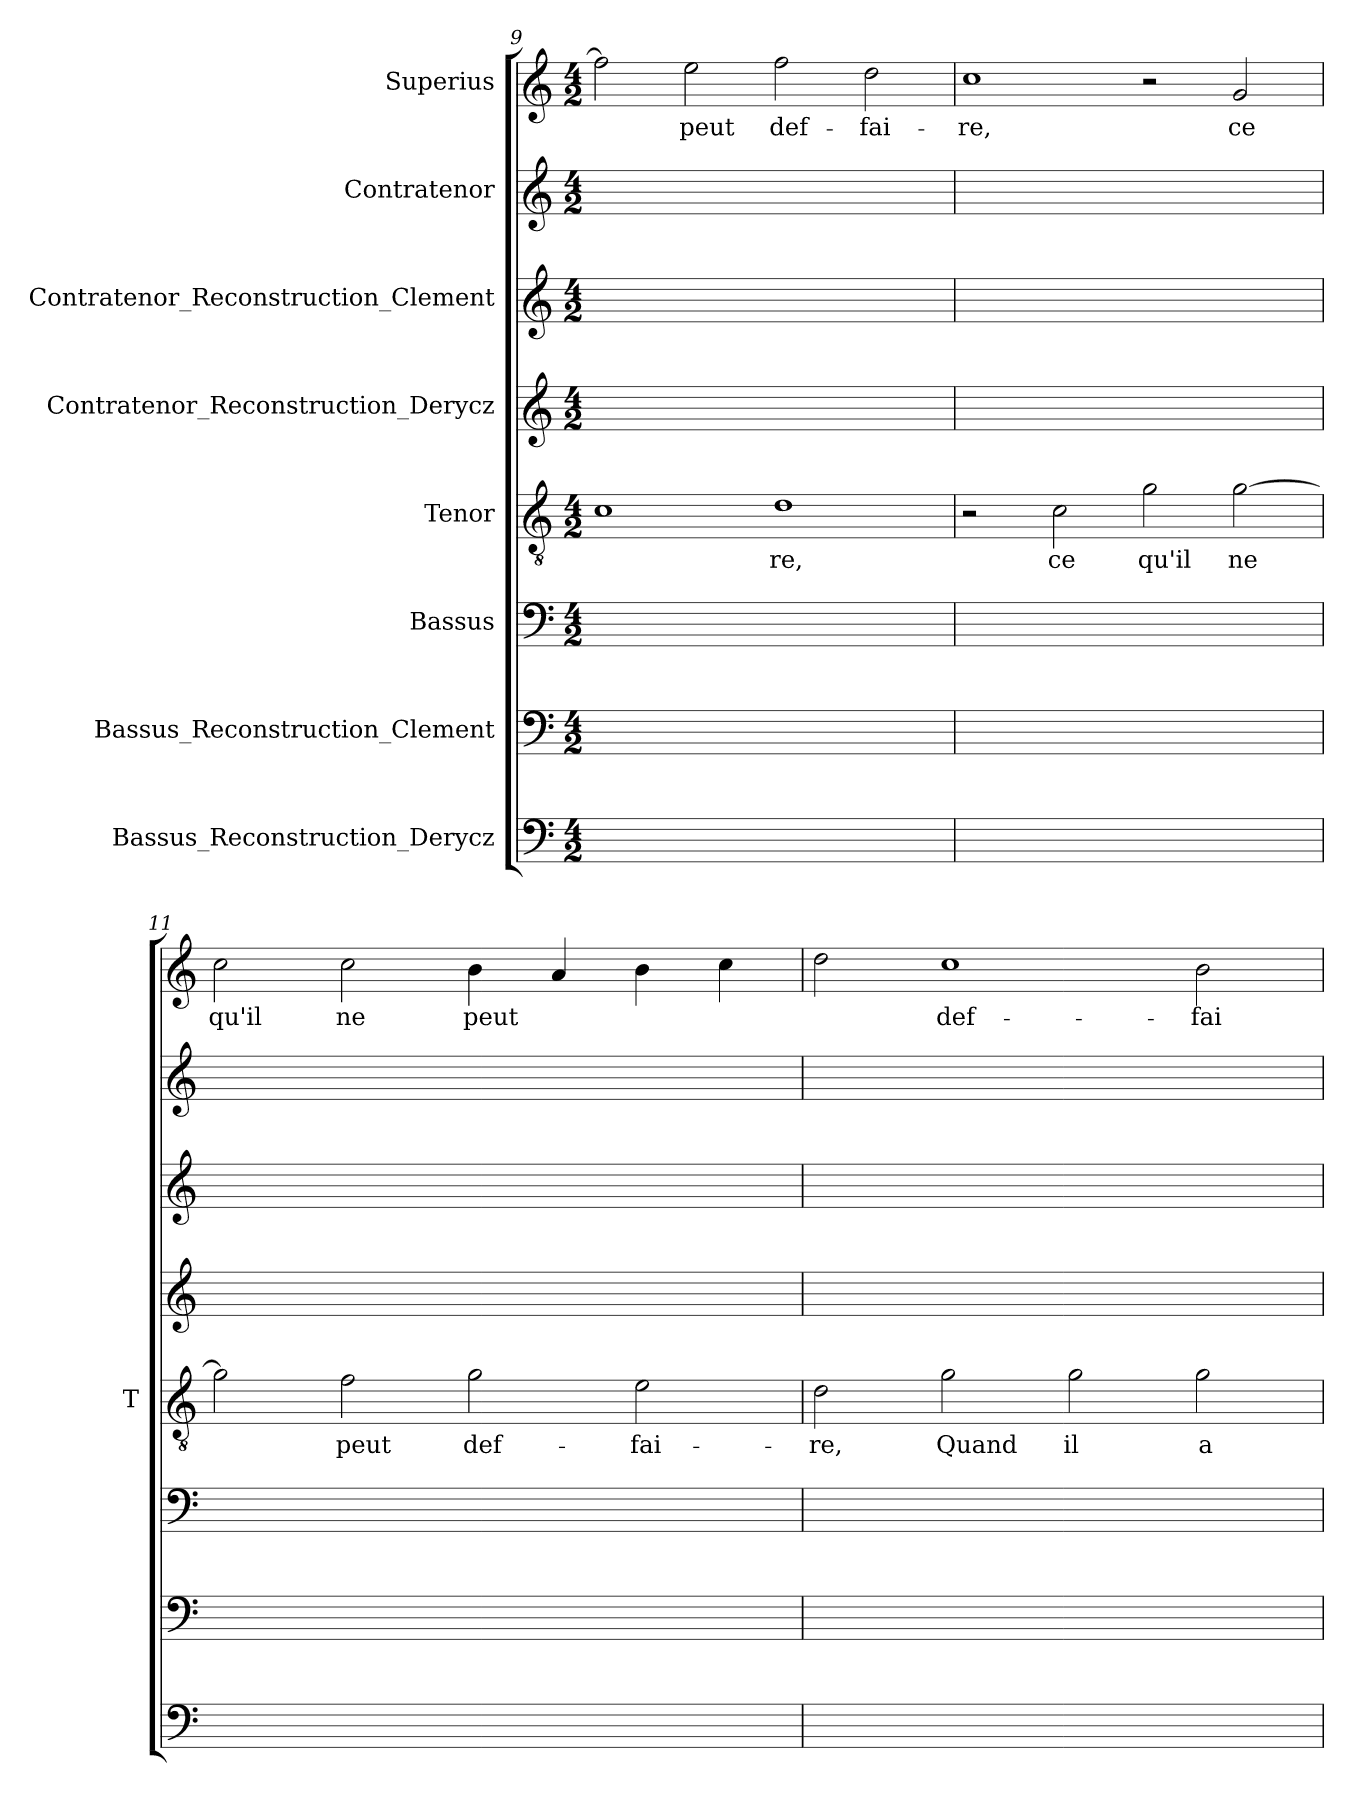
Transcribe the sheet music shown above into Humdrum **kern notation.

**kern	**kern	**kern	**kern	**text	**kern	**kern	**kern	**kern	**text
*part8	*part7	*part6	*part5	*part5	*part4	*part3	*part2	*part1	*part1
*staff8	*staff7	*staff6	*staff5	*staff5	*staff4	*staff3	*staff2	*staff1	*staff1
*I"Bassus_Reconstruction_Derycz	*I"Bassus_Reconstruction_Clement	*I"Bassus	*I"Tenor	*	*I"Contratenor_Reconstruction_Derycz	*I"Contratenor_Reconstruction_Clement	*I"Contratenor	*I"Superius	*
*	*	*	*I'T	*	*	*	*	*	*
*clefF4	*clefF4	*clefF4	*clefGv2	*	*clefG2	*clefG2	*clefG2	*clefG2	*
*k[]	*k[]	*k[]	*k[]	*	*k[]	*k[]	*k[]	*k[]	*
*M4/2	*M4/2	*M4/2	*M4/2	*	*M4/2	*M4/2	*M4/2	*M4/2	*
=9	=9	=9	=9	=9	=9	=9	=9	=9	=9
0ryy	0ryy	0ryy	1c	.	0ryy	0ryy	0ryy	2ff]	.
.	.	.	.	.	.	.	.	2ee	-peut
.	.	.	1d	-re,	.	.	.	2ff	def-
.	.	.	.	.	.	.	.	2dd	fai-
=10	=10	=10	=10	=10	=10	=10	=10	=10	=10
0ryy	0ryy	0ryy	2r	.	0ryy	0ryy	0ryy	1cc	-re,
.	.	.	2c	-ce	.	.	.	.	.
.	.	.	2g	-qu'il	.	.	.	2r	.
.	.	.	[2g	-ne	.	.	.	2g	-ce
=11	=11	=11	=11	=11	=11	=11	=11	=11	=11
0ryy	0ryy	0ryy	2g]	.	0ryy	0ryy	0ryy	2cc	-qu'il
.	.	.	2f	-peut	.	.	.	2cc	-ne
.	.	.	2g	def-	.	.	.	4b	-peut
.	.	.	.	.	.	.	.	4a	.
.	.	.	2e	fai-	.	.	.	4b	.
.	.	.	.	.	.	.	.	4cc	.
=12	=12	=12	=12	=12	=12	=12	=12	=12	=12
0ryy	0ryy	0ryy	2d	-re,	0ryy	0ryy	0ryy	2dd	.
.	.	.	2g	-Quand	.	.	.	1cc	def-
.	.	.	2g	-il	.	.	.	.	.
.	.	.	2g	-a	.	.	.	2b	fai-
=	=	=	=	=	=	=	=	=	=
*-	*-	*-	*-	*-	*-	*-	*-	*-	*-
